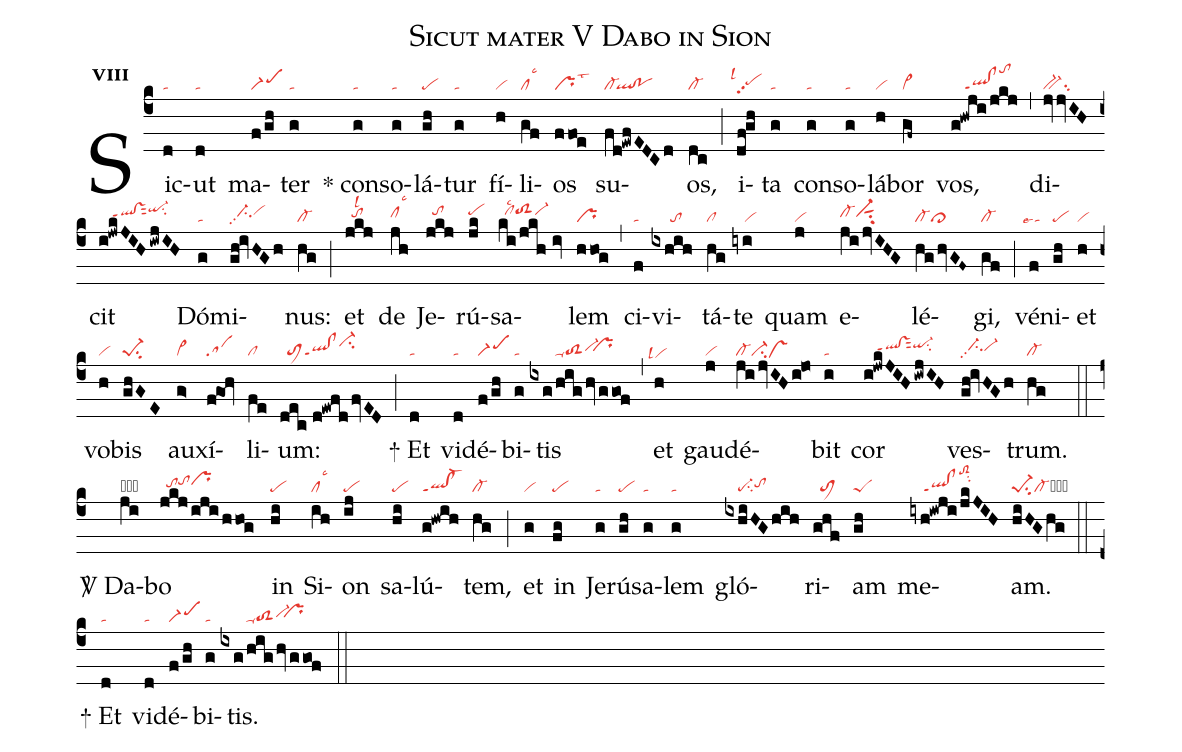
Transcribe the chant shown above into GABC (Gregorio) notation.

name:Sicut mater V Dabo in Sion;
office-part:re;
mode:8;
nabc-lines:1;
%%
initial-style: 1;
name: Sicut mater;
mode: 8;
office-part: Responsorium;
annotation: Resp.;
annotation: viii;
nabc-lines: 1;
%%
(c4) Sic(d|ta)ut(d|ta) ma(f/gh|scM1)ter(g|ta) <sp>*</sp> con(g|ta)so(g|ta)lá(gh|pe)tur(g|ta) fí(h|vi)li(gf|cllsc3)os(ffoe|prlst3) su(fd!ewfEDCd|cl-`ql!po)os,(dc|cl-) (;) i(df!gh|``pehhpp2lsl1)ta(g|ta) con(g|ta)so(g|ta)lá(h|vi)bor(gf~|vi>) vos,(g!hwji/jkj|////ql!clppt1tohm) (,) di(jvjvIH|bv-su2)cit(i!jwkJIH/iwjIH|////qlhh!vshhppt1sut2qi-hjsu2) Dó(g|ta)mi(gh!ivHGh|//ci-hhpp2vihi)nus:(hg|cl-) (;) et(jkj|//tohhlsl2) de(jh|clhhlsc3) Je(jkj|//tohi)rú(jk|pehi)sa(ki/jkh//iv|//clhilsc2toS2hivi-hi)lem(hhog|pr) (,) ci(f|ta)vi(ixhih|//////to)tá(hg|cl)te(iyi|////vi) quam(j|vi) e(ji/jvIHG|cl-hhvi-hhsut1su2)lé(hg/hvGF~|cl-cl>)gi,(gf|cl-) (;) vé(f|``talse4)ni(gh|pe)et(h|vi) vo(h|vi)bis(ghGE|pe-1su2) au(g>|vi>)xí(f!goh|sa)li(fe|cl)um:(dec//d!ewfd/fvED|//toM1ql!clppt1ci-hj) (;)
<sp>+</sp> Et(d|ta) vi(d|ta)dé(f/gh|scM1)bi(g|ta)tis(ixg/hig/hv/ggof|////////ta-toS2vi-hh``prhh) (,) et(h|``vihelsl4) gau(j|vi)dé(ji/jvIH/i!jo|cl-ci-vshe)bit(i|ta) cor(i!jwkJIH/iwjIH|////qlhh!vshhppt1sut2qi-hisu2) ves(gh!ivHGh|//ci-hhpp2vi-hh)trum.(hg|cl-) (::)

<sp>V/</sp> Da(ji|obcllsc3)bo(jkj/iji/hhog|//tohhtohiprhi) in(hi|pe) Si(ih|cllsc3)on(ij|pe) sa(hi|pe)lú(g!hwih|ql!cl-ppt1)tem,(hg|cl-) (;) et(g|vi) in(fg|pe) Je(g|ta)rú(gh|pe)sa(g|ta)lem(g|ta) gló(ixhiHG/hih|////pe-su2tohh)ri(ghf|//toM1)am(gh|peS) me(iyh!iwji/jkJIH|////ql!clppt1toS2hmsu2)am.(hiHGhg|pe-1su2cl-cb) (::)
<sp>+</sp> Et(d|ta) vi(d|ta)dé(f/gh|scM1)bi(g|ta)tis.(ixg/hig/hv/ggof|////////ta-toS2vi-hh``prhh) (::)
